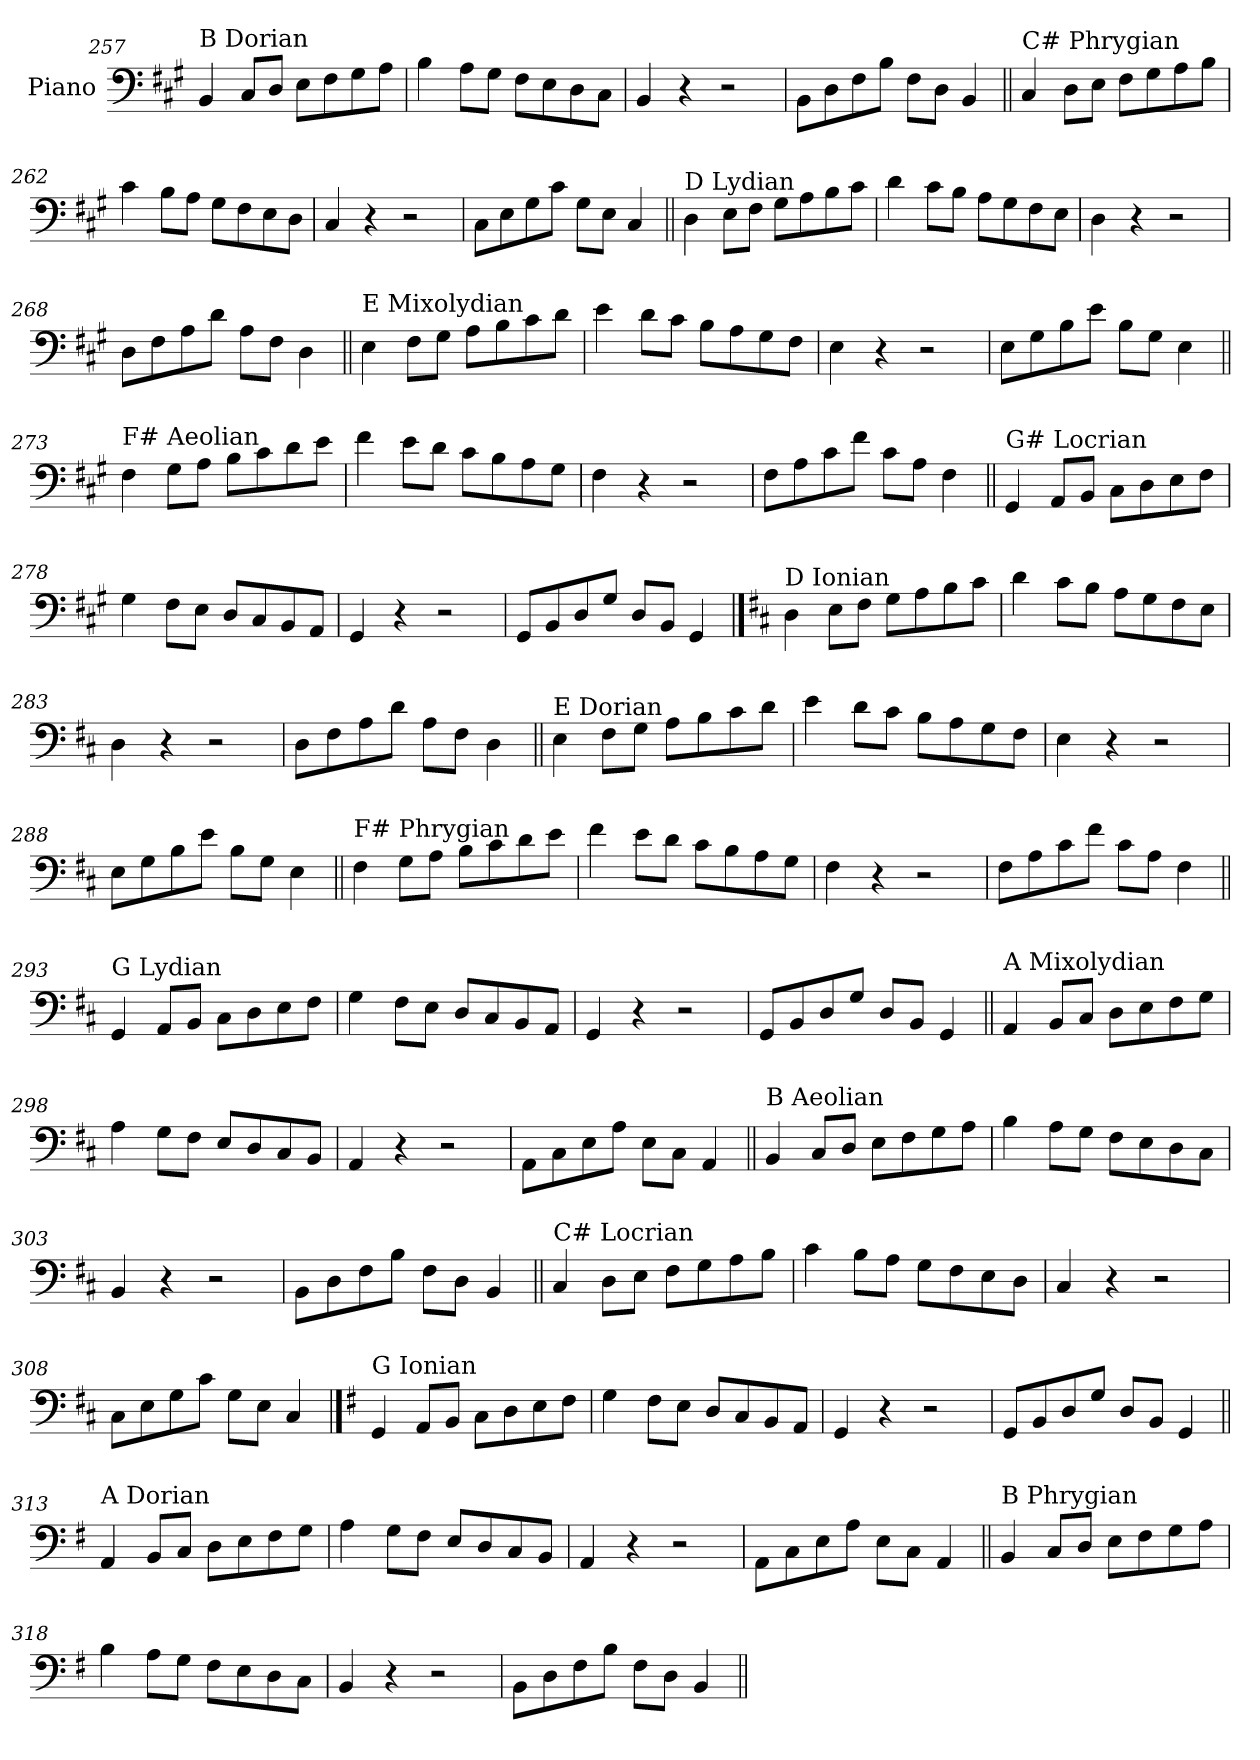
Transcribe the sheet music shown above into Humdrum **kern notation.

**kern
*part1
*staff1
*I"Piano
*I'Pno.
!!LO:LB:g=z
*clefF4
*k[f#c#g#]
=257
!LO:TX:a:t=B Dorian
4BB/
8C#/L
8D/J
8E\L
8F#\
8G#\
8A\J
=258
4B\
8A\L
8G#\J
8F#\L
8E\
8D\
8C#\J
=259
4BB/
4r
2r
=260
8BB\L
8D\
8F#\
8B\J
8F#\L
8D\J
4BB/
!!LO:LB:g=z
=261||
!LO:TX:a:t=C# Phrygian
4C#/
8D\L
8E\J
8F#\L
8G#\
8A\
8B\J
=262
4c#\
8B\L
8A\J
8G#\L
8F#\
8E\
8D\J
=263
4C#/
4r
2r
=264
8C#\L
8E\
8G#\
8c#\J
8G#\L
8E\J
4C#/
!!LO:LB:g=z
=265||
!LO:TX:a:t=D Lydian
4D\
8E\L
8F#\J
8G#\L
8A\
8B\
8c#\J
=266
4d\
8c#\L
8B\J
8A\L
8G#\
8F#\
8E\J
=267
4D\
4r
2r
=268
8D\L
8F#\
8A\
8d\J
8A\L
8F#\J
4D\
!!LO:LB:g=z
=269||
!LO:TX:a:t=E Mixolydian
4E\
8F#\L
8G#\J
8A\L
8B\
8c#\
8d\J
=270
4e\
8d\L
8c#\J
8B\L
8A\
8G#\
8F#\J
=271
4E\
4r
2r
=272
8E\L
8G#\
8B\
8e\J
8B\L
8G#\J
4E\
!!LO:LB:g=z
=273||
!LO:TX:a:t=F# Aeolian
4F#\
8G#\L
8A\J
8B\L
8c#\
8d\
8e\J
=274
4f#\
8e\L
8d\J
8c#\L
8B\
8A\
8G#\J
=275
4F#\
4r
2r
=276
8F#\L
8A\
8c#\
8f#\J
8c#\L
8A\J
4F#\
!!LO:LB:g=z
=277||
!LO:TX:a:t=G# Locrian
4GG#/
8AA/L
8BB/J
8C#\L
8D\
8E\
8F#\J
=278
4G#\
8F#\L
8E\J
8D/L
8C#/
8BB/
8AA/J
=279
4GG#/
4r
2r
=280
8GG#/L
8BB/
8D/
8G#/J
8D/L
8BB/J
4GG#/
!!LO:PB:g=z
==281
*k[f#c#]
!LO:TX:a:t=D Ionian
4D\
8E\L
8F#\J
8G\L
8A\
8B\
8c#\J
=282
4d\
8c#\L
8B\J
8A\L
8G\
8F#\
8E\J
=283
4D\
4r
2r
=284
8D\L
8F#\
8A\
8d\J
8A\L
8F#\J
4D\
!!LO:LB:g=z
=285||
!LO:TX:a:t=E Dorian
4E\
8F#\L
8G\J
8A\L
8B\
8c#\
8d\J
=286
4e\
8d\L
8c#\J
8B\L
8A\
8G\
8F#\J
=287
4E\
4r
2r
=288
8E\L
8G\
8B\
8e\J
8B\L
8G\J
4E\
!!LO:LB:g=z
=289||
!LO:TX:a:t=F# Phrygian
4F#\
8G\L
8A\J
8B\L
8c#\
8d\
8e\J
=290
4f#\
8e\L
8d\J
8c#\L
8B\
8A\
8G\J
=291
4F#\
4r
2r
=292
8F#\L
8A\
8c#\
8f#\J
8c#\L
8A\J
4F#\
!!LO:LB:g=z
=293||
!LO:TX:a:t=G Lydian
4GG/
8AA/L
8BB/J
8C#\L
8D\
8E\
8F#\J
=294
4G\
8F#\L
8E\J
8D/L
8C#/
8BB/
8AA/J
=295
4GG/
4r
2r
=296
8GG/L
8BB/
8D/
8G/J
8D/L
8BB/J
4GG/
!!LO:LB:g=z
=297||
!LO:TX:a:t=A Mixolydian
4AA/
8BB/L
8C#/J
8D\L
8E\
8F#\
8G\J
=298
4A\
8G\L
8F#\J
8E/L
8D/
8C#/
8BB/J
=299
4AA/
4r
2r
=300
8AA\L
8C#\
8E\
8A\J
8E\L
8C#\J
4AA/
!!LO:LB:g=z
=301||
!LO:TX:a:t=B Aeolian
4BB/
8C#/L
8D/J
8E\L
8F#\
8G\
8A\J
=302
4B\
8A\L
8G\J
8F#\L
8E\
8D\
8C#\J
=303
4BB/
4r
2r
=304
8BB\L
8D\
8F#\
8B\J
8F#\L
8D\J
4BB/
!!LO:LB:g=z
=305||
!LO:TX:a:t=C# Locrian
4C#/
8D\L
8E\J
8F#\L
8G\
8A\
8B\J
=306
4c#\
8B\L
8A\J
8G\L
8F#\
8E\
8D\J
=307
4C#/
4r
2r
=308
8C#\L
8E\
8G\
8c#\J
8G\L
8E\J
4C#/
!!LO:PB:g=z
==309
*k[f#]
!LO:TX:a:t=G Ionian
4GG/
8AA/L
8BB/J
8C\L
8D\
8E\
8F#\J
=310
4G\
8F#\L
8E\J
8D/L
8C/
8BB/
8AA/J
=311
4GG/
4r
2r
=312
8GG/L
8BB/
8D/
8G/J
8D/L
8BB/J
4GG/
!!LO:LB:g=z
=313||
!LO:TX:a:t=A Dorian
4AA/
8BB/L
8C/J
8D\L
8E\
8F#\
8G\J
=314
4A\
8G\L
8F#\J
8E/L
8D/
8C/
8BB/J
=315
4AA/
4r
2r
=316
8AA\L
8C\
8E\
8A\J
8E\L
8C\J
4AA/
!!LO:LB:g=z
=317||
!LO:TX:a:t=B Phrygian
4BB/
8C/L
8D/J
8E\L
8F#\
8G\
8A\J
=318
4B\
8A\L
8G\J
8F#\L
8E\
8D\
8C\J
=319
4BB/
4r
2r
=320
8BB\L
8D\
8F#\
8B\J
8F#\L
8D\J
4BB/
=||
*-
